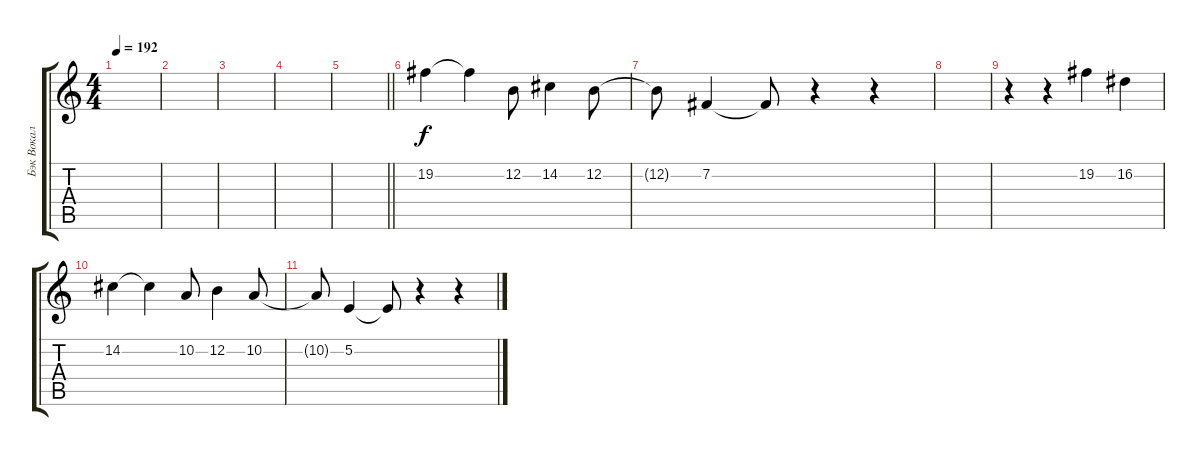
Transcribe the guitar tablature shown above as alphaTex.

\track ("Бэк Вокал (Cone)" "Бэк Вокал ") {instrument lead1square}
\staff {score tabs}
\tuning (E4 B3 G3 D3 A2 E2) {hide}
\ts (4 4)
\tempo 192
\clef g2
\ks c
|
|
|
|
\barLineRight lightlight
|
19.2.4 19.2{t}.4 12.2.8 14.2.4 12.2.8 |
12.2{t}.8 7.2.4 7.2{t}.8 r.4 r.4 |
|
r.4 r.4 19.2.4 16.2.4 |
14.2.4 14.2{t}.4 10.2.8 12.2.4 10.2.8 |
10.2{t}.8 5.2.4 5.2{t}.8 r.4 r.4
